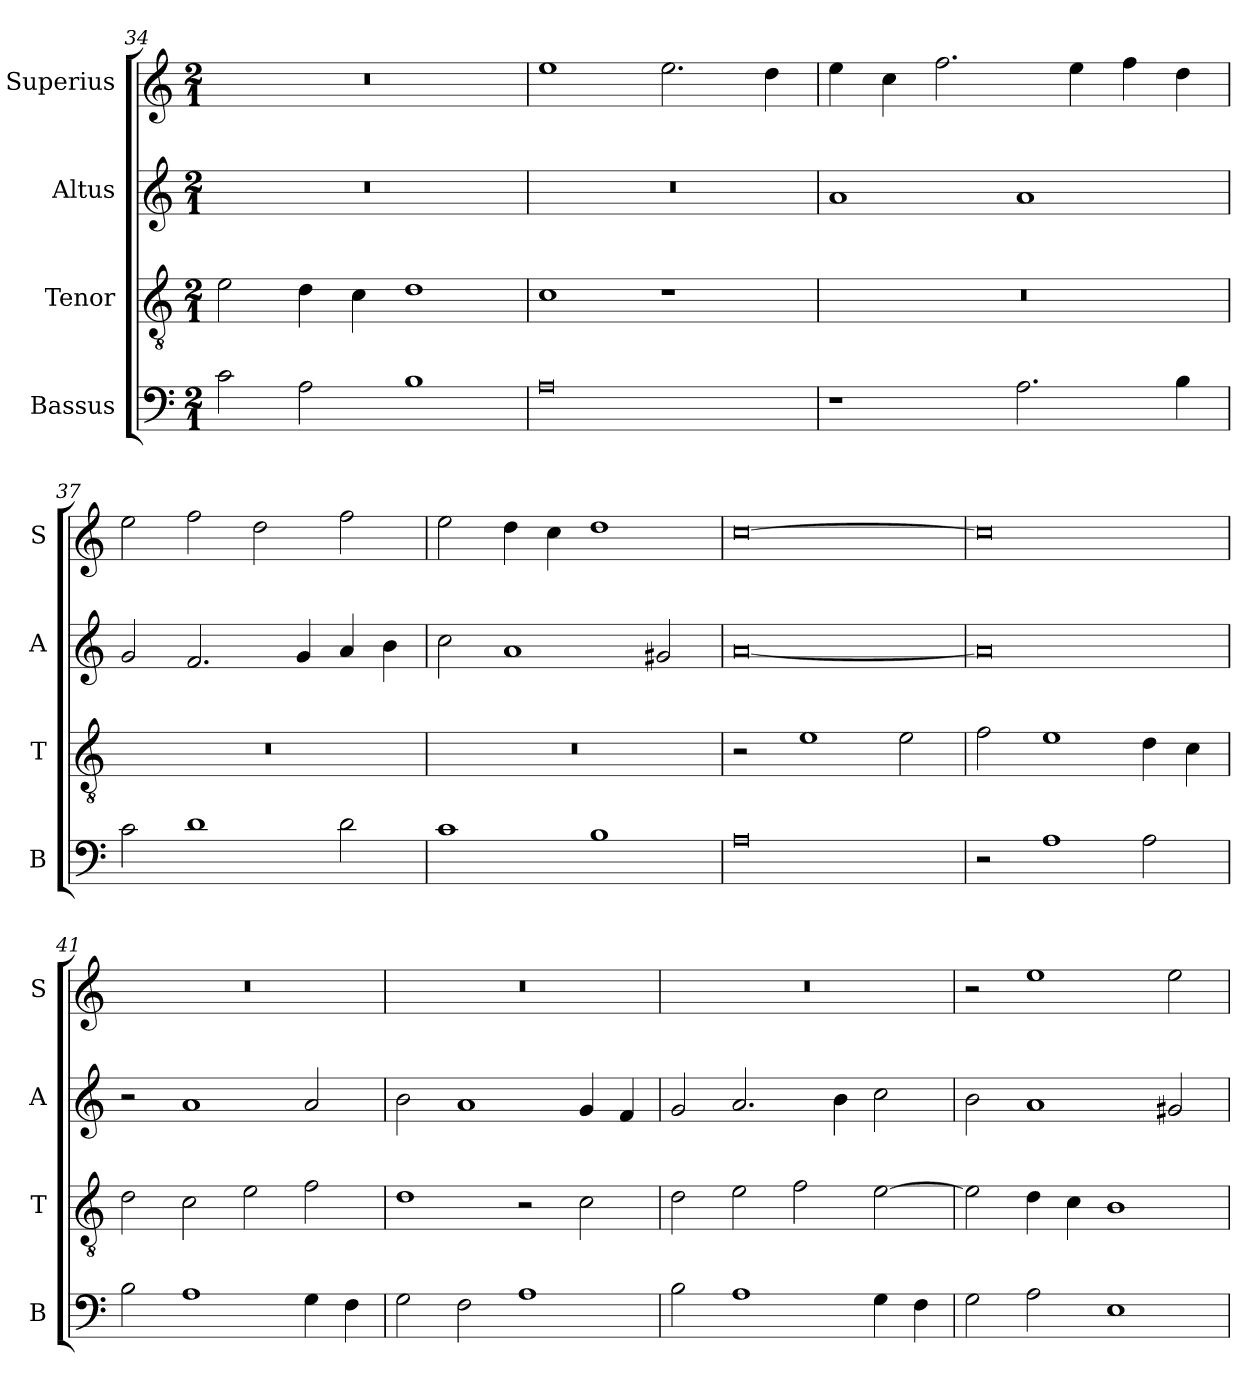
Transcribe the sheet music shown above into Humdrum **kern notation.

**kern	**kern	**kern	**kern
*part4	*part3	*part2	*part1
*staff4	*staff3	*staff2	*staff1
*I"Bassus	*I"Tenor	*I"Altus	*I"Superius
*I'B	*I'T	*I'A	*I'S
*clefF4	*clefGv2	*clefG2	*clefG2
*k[]	*k[]	*k[]	*k[]
*C:	*C:	*C:	*C:
*M2/1	*M2/1	*M2/1	*M2/1
=34	=34	=34	=34
2c	2e	0r	0r
2A	4d	.	.
.	4c	.	.
1B	1d	.	.
=35	=35	=35	=35
0A	1c	0r	1ee
.	1r	.	2.ee
.	.	.	4dd
=36	=36	=36	=36
1r	0r	1a	4ee
.	.	.	4cc
.	.	.	2.ff
2.A	.	1a	.
.	.	.	4ee
.	.	.	4ff
4B	.	.	4dd
=37	=37	=37	=37
2c	0r	2g	2ee
1d	.	2.f	2ff
.	.	.	2dd
.	.	4g	.
2d	.	4a	2ff
.	.	4b	.
=38	=38	=38	=38
1c	0r	2cc	2ee
.	.	1a	4dd
.	.	.	4cc
1B	.	.	1dd
.	.	2g#X	.
=39	=39	=39	=39
0A	2r	[0a	[0cc
.	1e	.	.
.	2e	.	.
=40	=40	=40	=40
2r	2f	0a]	0cc]
1A	1e	.	.
2A	4d	.	.
.	4c	.	.
=41	=41	=41	=41
2B	2d	2r	0r
1A	2c	1a	.
.	2e	.	.
4G	2f	2a	.
4F	.	.	.
=42	=42	=42	=42
2G	1d	2b	0r
2F	.	1a	.
1A	2r	.	.
.	2c	4g	.
.	.	4f	.
=43	=43	=43	=43
2B	2d	2g	0r
1A	2e	2.a	.
.	2f	.	.
.	.	4b	.
4G	[2e	2cc	.
4F	.	.	.
=44	=44	=44	=44
2G	2e]	2b	2r
2A	4d	1a	1ee
.	4c	.	.
1E	1B	.	.
.	.	2g#X	2ee
=	=	=	=
*-	*-	*-	*-
